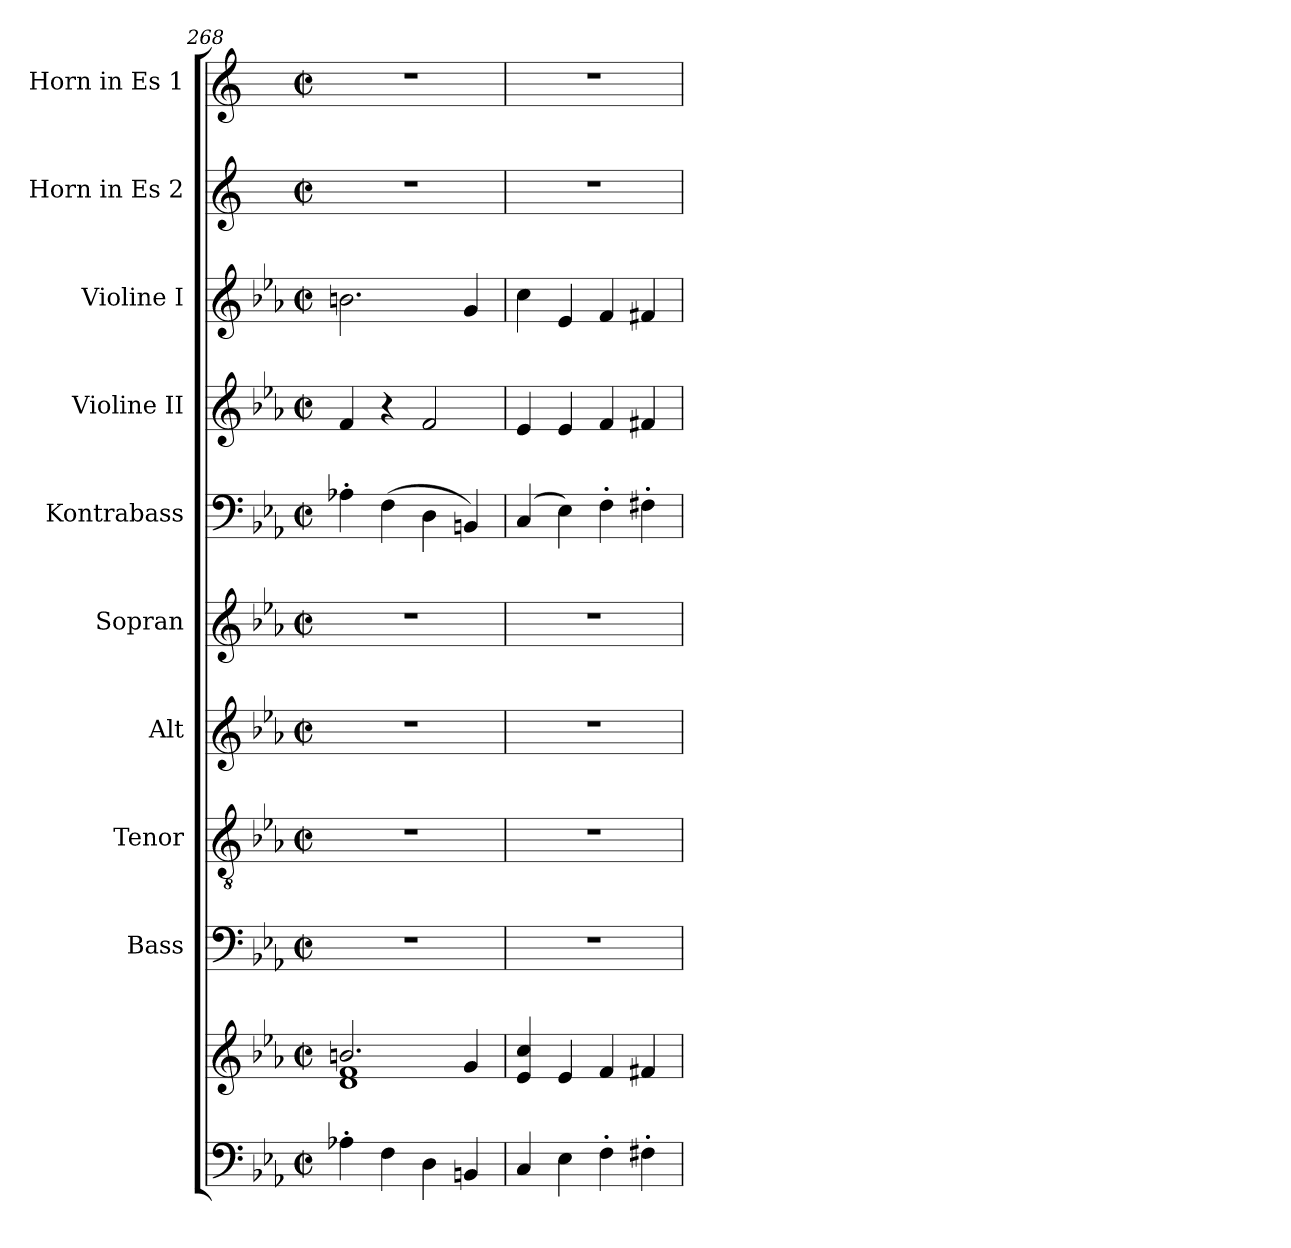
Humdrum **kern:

**kern	**kern	**kern	**kern	**kern	**kern	**kern	**kern	**kern	**kern	**kern
*part10	*part10	*part9	*part8	*part7	*part6	*part5	*part4	*part3	*part2	*part1
*staff11	*staff10	*staff9	*staff8	*staff7	*staff6	*staff5	*staff4	*staff3	*staff2	*staff1
*	*	*I"Bass	*I"Tenor	*I"Alt	*I"Sopran	*I"Kontrabass	*I"Violine II	*I"Violine I	*I"Horn in Es 2	*I"Horn in Es 1
*	*	*I'B.	*I'T.	*I'A.	*I'S.	*I'Kb.	*I'Vl. II	*I'Vl. I	*I'Hr. Es 2	*I'Hr. Es 1
*clefF4	*clefG2	*clefF4	*clefGv2	*clefG2	*clefG2	*clefF4	*clefG2	*clefG2	*clefG2	*clefG2
*	*	*	*	*	*	*ITrd7c12	*	*	*ITrd5c9	*ITrd5c9
*k[b-e-a-]	*k[b-e-a-]	*k[b-e-a-]	*k[b-e-a-]	*k[b-e-a-]	*k[b-e-a-]	*k[b-e-a-]	*k[b-e-a-]	*k[b-e-a-]	*k[b-e-a-]	*k[b-e-a-]
*E-:	*E-:	*E-:	*E-:	*E-:	*E-:	*E-:	*E-:	*E-:	*E-:	*E-:
*M2/2	*M2/2	*M2/2	*M2/2	*M2/2	*M2/2	*M2/2	*M2/2	*M2/2	*M2/2	*M2/2
*met(c|)	*met(c|)	*met(c|)	*met(c|)	*met(c|)	*met(c|)	*met(c|)	*met(c|)	*met(c|)	*met(c|)	*met(c|)
=268	=268	=268	=268	=268	=268	=268	=268	=268	=268	=268
*	*^	*	*	*	*	*	*	*	*	*
4A-X'>\	2.bn/	1d 1f	1r	1r	1r	1r	4AA-X'>\	4f/	2.bn\	1r	1r
4F\	.	.	.	.	.	.	(>4FF\	4r	.	.	.
4D\	.	.	.	.	.	.	4DD\	2f/	.	.	.
4BBn/	4g/	.	.	.	.	.	4BBBn/)	.	4g/	.	.
*	*v	*v	*	*	*	*	*	*	*	*	*
=269	=269	=269	=269	=269	=269	=269	=269	=269	=269	=269
4C/	4e-/ 4cc/	1r	1r	1r	1r	(4CC/	4e-/	4cc\	1r	1r
4E-\	4e-/	.	.	.	.	4EE-\)	4e-/	4e-/	.	.
4F'>\	4f/	.	.	.	.	4FF'>\	4f/	4f/	.	.
4F#X'>\	4f#X/	.	.	.	.	4FF#X'>\	4f#X/	4f#X/	.	.
=	=	=	=	=	=	=	=	=	=	=
*-	*-	*-	*-	*-	*-	*-	*-	*-	*-	*-
